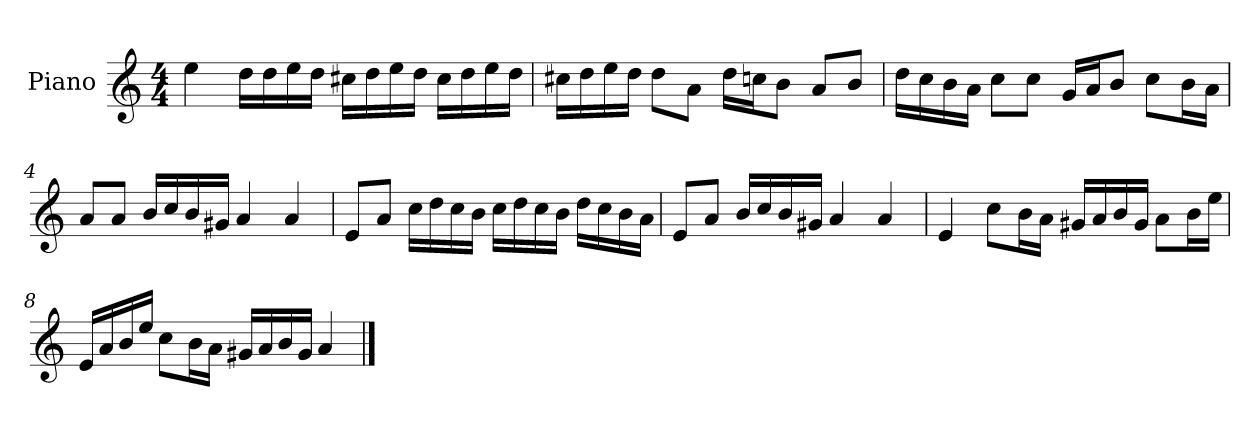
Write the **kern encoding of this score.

**kern
*part1
*staff1
*I"Piano
*I'P-no
*clefG2
*k[]
*M4/4
*MM90
=1
4ee\
16dd\LL
16dd\
16ee\
16dd\JJ
16cc#X\LL
16dd\
16ee\
16dd\JJ
16cc#\LL
16dd\
16ee\
16dd\JJ
=2
16cc#X\LL
16dd\
16ee\
16dd\JJ
8dd\L
8a\J
16dd\LL
16ccn\J
8b\J
8a/L
8b/J
=3
16dd\LL
16cc\
16b\
16a\JJ
8cc\L
8cc\J
16g/LL
16a/J
8b/J
8cc\L
16b\L
16a\JJ
!!LO:LB:g=z
=4
8a/L
8a/J
16b/LL
16cc/
16b/
16g#X/JJ
4a/
4a/
=5
8e/L
8a/J
16cc\LL
16dd\
16cc\
16b\JJ
16cc\LL
16dd\
16cc\
16b\JJ
16dd\LL
16cc\
16b\
16a\JJ
=6
8e/L
8a/J
16b/LL
16cc/
16b/
16g#X/JJ
4a/
4a/
=7
4e/
8cc\L
16b\L
16a\JJ
16g#X/LL
16a/
16b/
16g#/JJ
8a\L
16b\L
16ee\JJ
!!LO:LB:g=z
=8
16e/LL
16a/
16b/
16ee/JJ
8cc\L
16b\L
16a\JJ
16g#X/LL
16a/
16b/
16g#/JJ
4a/
==
*-
